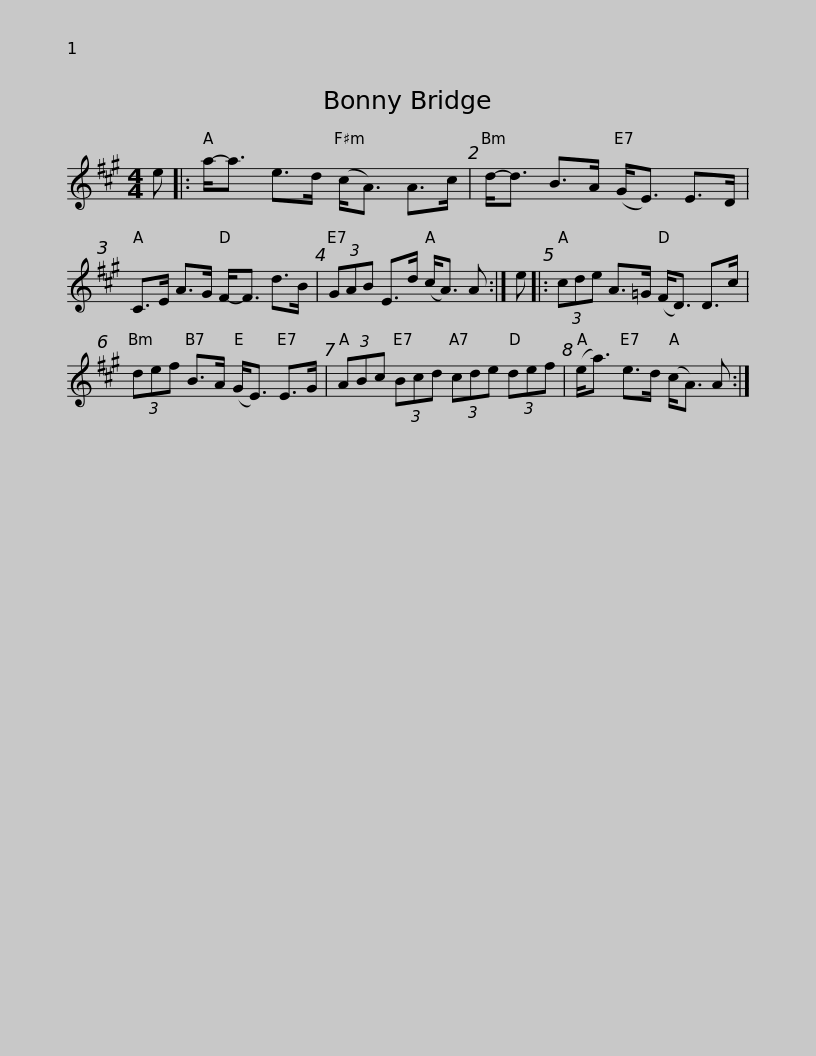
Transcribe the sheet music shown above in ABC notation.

X:1
L:1/8
M:4/4
I:linebreak $
K:A
V:1 treble
V:1
 e |: a-<a e>d (c<A) A>c | d-<d B>A (G<E) E>D | C>E A>G F-<F d>B | (3GAB E>d (c<A) A :| %5
 e |:$ (3cde A>=G (F<D) D>c | (3def B>A (G<E) E>G | (3ABc (3Bcd (3cde (3def | (e<a) e>d (c<A) A :| %10
